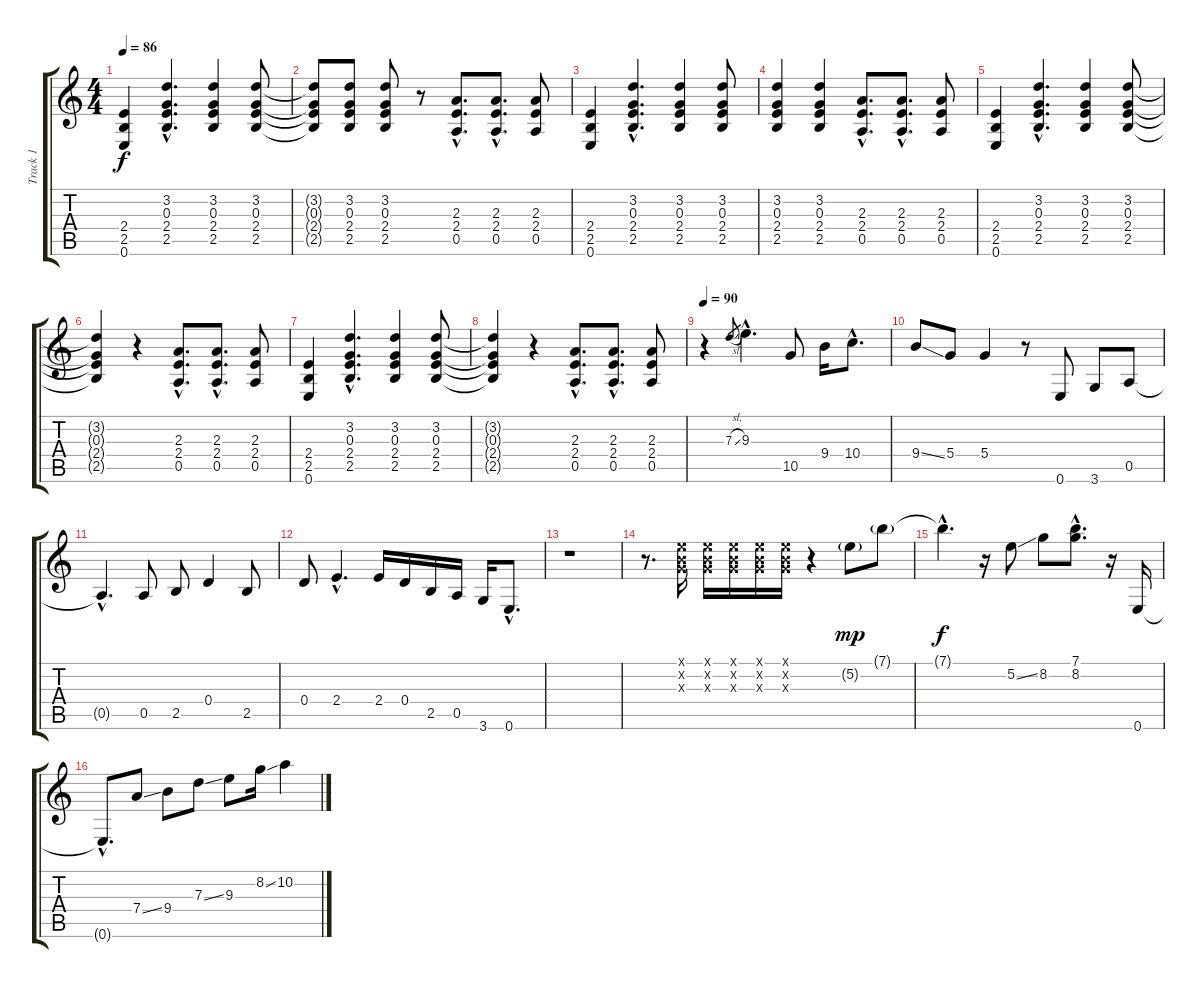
\track ("Track 1" "Track 1") {instrument electricguitarjazz}
\staff {score tabs}
\tuning (E4 B3 G3 D3 A2 E2) {hide}
\ts (4 4)
\tempo 86
\clef g2
\ks c
(2.4 2.5 0.6).4{dy f} (3.2{hac} 0.3{hac} 2.4{hac} 2.5{hac}).4{d} (3.2 0.3 2.4 2.5).4 (3.2 0.3 2.4 2.5).8 |
(3.2{t} 0.3{t} 2.4{t} 2.5{t}).8 (3.2 0.3 2.4 2.5).8 (3.2 0.3 2.4 2.5).8 r.8 (2.3{hac} 2.4{hac} 0.5{hac}).8{d} (2.3{hac} 2.4{hac} 0.5{hac}).8{d} (2.3 2.4 0.5).8 |
(2.4 2.5 0.6).4 (3.2{hac} 0.3{hac} 2.4{hac} 2.5{hac}).4{d} (3.2 0.3 2.4 2.5).4 (3.2 0.3 2.4 2.5).8 |
(3.2 0.3 2.4 2.5).4 (3.2 0.3 2.4 2.5).4 (2.3{hac} 2.4{hac} 0.5{hac}).8{d} (2.3{hac} 2.4{hac} 0.5{hac}).8{d} (2.3 2.4 0.5).8 |
(2.4 2.5 0.6).4 (3.2{hac} 0.3{hac} 2.4{hac} 2.5{hac}).4{d} (3.2 0.3 2.4 2.5).4 (3.2 0.3 2.4 2.5).8 |
(3.2{t} 0.3{t} 2.4{t} 2.5{t}).4 r.4 (2.3{hac} 2.4{hac} 0.5{hac}).8{d} (2.3{hac} 2.4{hac} 0.5{hac}).8{d} (2.3 2.4 0.5).8 |
(2.4 2.5 0.6).4 (3.2{hac} 0.3{hac} 2.4{hac} 2.5{hac}).4{d} (3.2 0.3 2.4 2.5).4 (3.2 0.3 2.4 2.5).8 |
(3.2{t} 0.3{t} 2.4{t} 2.5{t}).4 r.4 (2.3{hac} 2.4{hac} 0.5{hac}).8{d} (2.3{hac} 2.4{hac} 0.5{hac}).8{d} (2.3 2.4 0.5).8 |
\tempo 90
r.4 7.3{sl}.8{gr} 9.3{hac}.4{d} 10.5.8 9.4.16 10.4{hac}.8{d} |
9.4{ss}.8 5.4.8 5.4.4 r.8 0.6.8 3.6.8 0.5.8 |
0.5{hac t}.4{d} 0.5.8 2.5.8 0.4.4 2.5.8 |
0.4.8 2.4{hac}.4{d} 2.4.16 0.4.16 2.5.16 0.5.16 3.6.16 0.6{hac}.8{d} |
r.1 |
r.8{d} (0.1{x} 0.2{x} 0.3{x}).16 (0.1{x} 0.2{x} 0.3{x}).16 (0.1{x} 0.2{x} 0.3{x}).16 (0.1{x} 0.2{x} 0.3{x}).16 (0.1{x} 0.2{x} 0.3{x}).16 r.4 5.2{g}.8{dy mp} 7.1{g}.8 |
7.1{hac t}.4{d dy f} r.16 5.2{ss}.8 8.2.8 (7.1{hac} 8.2{hac}).8{d} r.16 0.6.16 |
0.6{hac t}.8{d} 7.4{ss}.8 9.4.8 7.3{ss}.8 9.3.8 8.2{ss}.16 10.2.4
